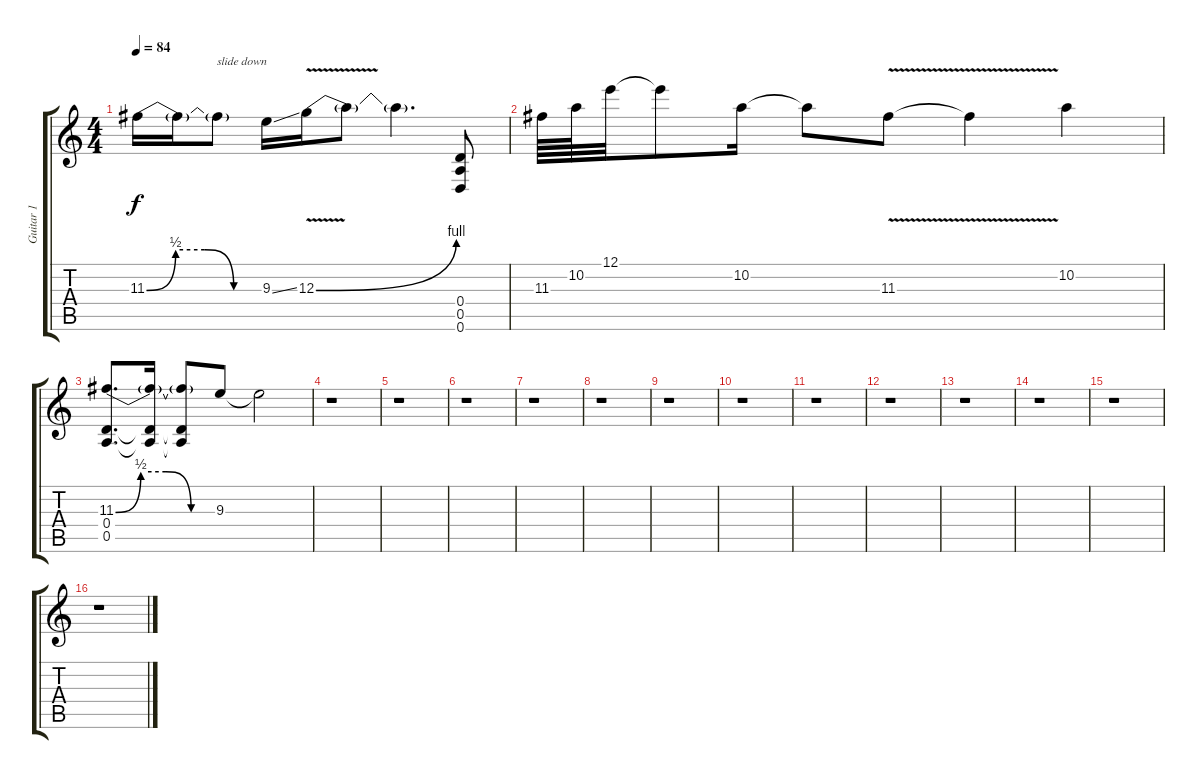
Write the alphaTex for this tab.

\track ("Guitar 1" "Guitar 1") {instrument overdrivenguitar}
\staff {score tabs}
\tuning (E4 B3 G3 D3 A2 D2) {hide}
\ts (4 4)
\tempo 84
\clef g2
\ks c
11.3{be (custom 0 0 15 2 30 2 45 0 60 0)}.16{dy f} 11.3{t}.16 11.3{t}.8{txt "slide down"} 9.3{ss}.16 12.3{be (bend 0 0 60 4) v}.16 12.3{t}.8 12.3{t}.4{d} (0.4 0.5 0.6).8 |
11.3.64 10.2.64 12.1.32 12.1{t}.8 10.2.16 10.2{t}.8 11.3{v}.8 11.3{t}.4 10.2.4 |
(11.3{be (custom 0 0 15 2 30 2 45 0 60 0)} 0.4 0.5).8{d} (11.3{t} 0.4{t} 0.5{t}).16 (11.3{t} 0.4{t} 0.5{t}).8 9.3.8 9.3{t}.2 |
r.1 |
r.1 |
r.1 |
r.1 |
r.1 |
r.1 |
r.1 |
r.1 |
r.1 |
r.1 |
r.1 |
r.1 |
r.1
